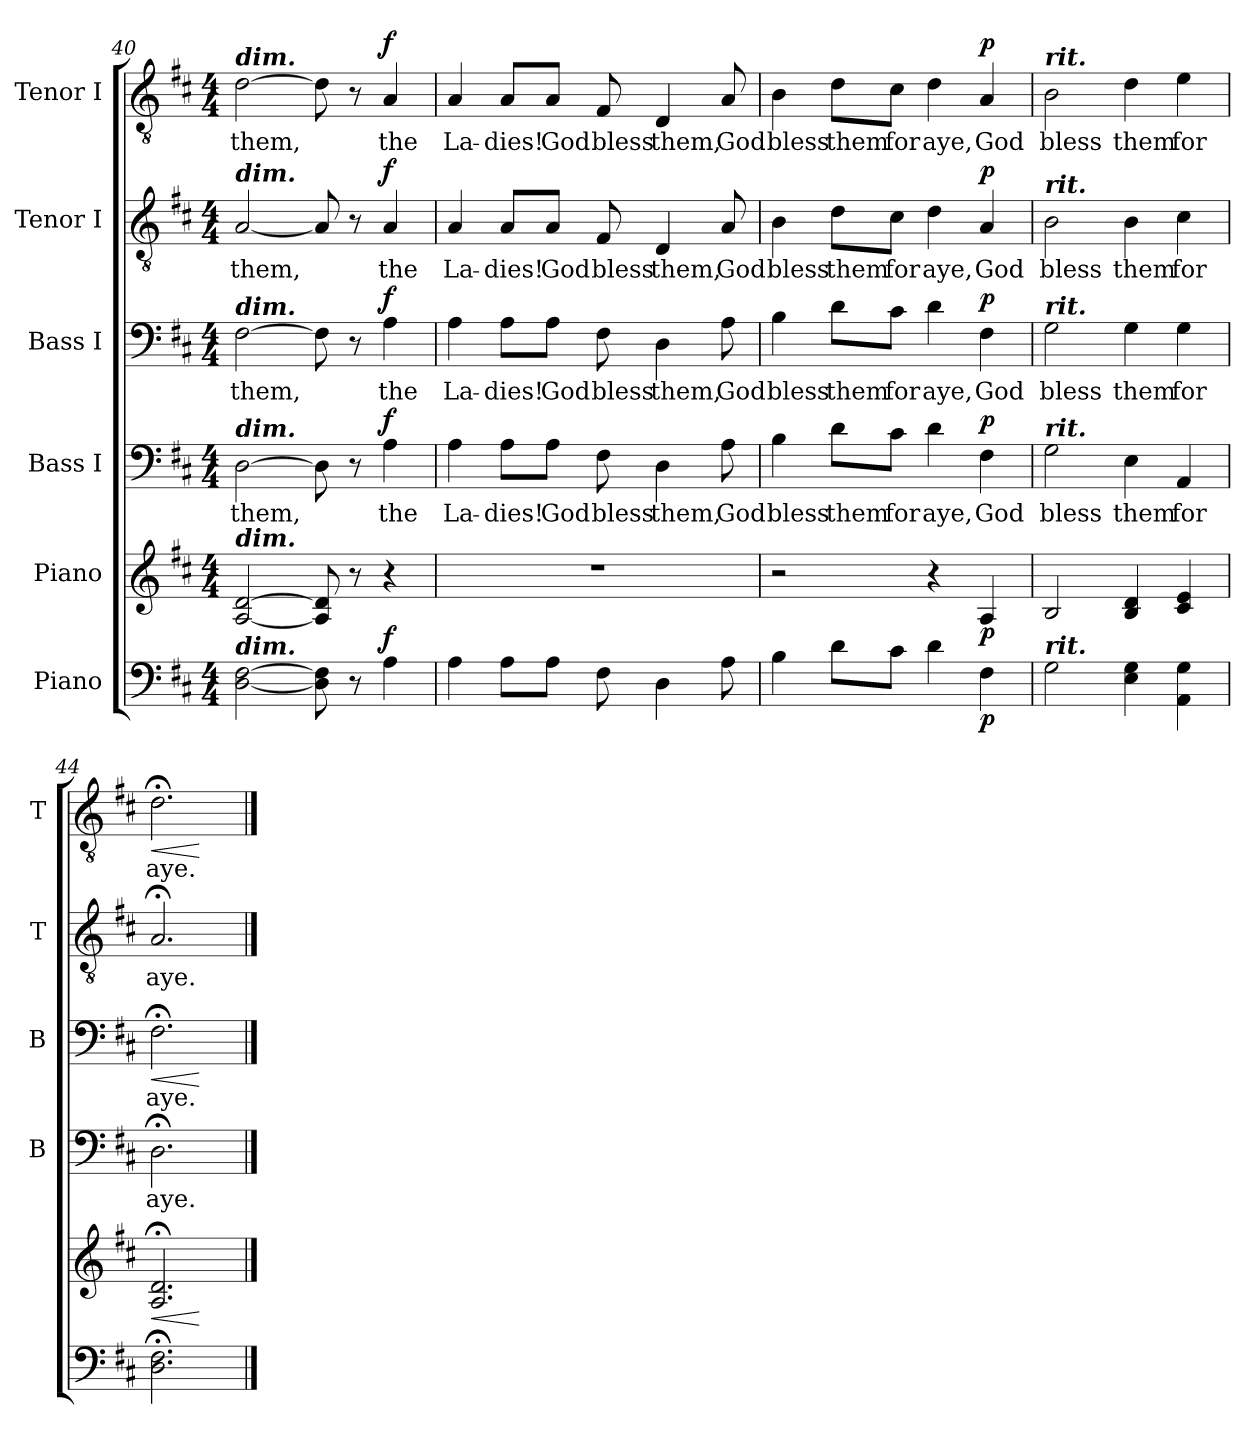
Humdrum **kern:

**kern	**dynam	**kern	**dynam	**kern	**text	**dynam	**kern	**text	**dynam	**kern	**text	**dynam	**kern	**text	**dynam
*part6	*part6	*part5	*part5	*part4	*part4	*part4	*part3	*part3	*part3	*part2	*part2	*part2	*part1	*part1	*part1
*staff6	*staff6	*staff5	*staff5	*staff4	*staff4	*staff4	*staff3	*staff3	*staff3	*staff2	*staff2	*staff2	*staff1	*staff1	*staff1
*I"Piano	*	*I"Piano	*	*I"Bass I	*	*	*I"Bass I	*	*	*I"Tenor I	*	*	*I"Tenor I	*	*
*	*	*	*	*I'B	*	*	*I'B	*	*	*I'T	*	*	*I'T	*	*
!!LO:LB:g=z
*clefF4	*	*clefG2	*	*clefF4	*	*	*clefF4	*	*	*clefGv2	*	*	*clefGv2	*	*
*k[f#c#]	*	*k[f#c#]	*	*k[f#c#]	*	*	*k[f#c#]	*	*	*k[f#c#]	*	*	*k[f#c#]	*	*
*D:	*	*D:	*	*D:	*	*	*D:	*	*	*D:	*	*	*D:	*	*
*M4/4	*	*M4/4	*	*M4/4	*	*	*M4/4	*	*	*M4/4	*	*	*M4/4	*	*
=40	=40	=40	=40	=40	=40	=40	=40	=40	=40	=40	=40	=40	=40	=40	=40
!	!	!	!	!	!	!	!	!	!	!	!	!	!LO:TX:a:Bi:t=dim.	!	!
!	!	!	!	!	!	!	!	!	!	!LO:TX:a:Bi:t=dim.	!	!	!	!	!
!	!	!	!	!	!	!	!LO:TX:a:Bi:t=dim.	!	!	!	!	!	!	!	!
!	!	!	!	!LO:TX:a:Bi:t=dim.	!	!	!	!	!	!	!	!	!	!	!
!	!	!LO:TX:a:Bi:t=dim.	!	!	!	!	!	!	!	!	!	!	!	!	!
!LO:TX:a:Bi:t=dim.	!	!	!	!	!	!	!	!	!	!	!	!	!	!	!
!	!	!	!	!	!LO:LY:b	!	!	!LO:LY:b	!	!	!LO:LY:b	!	!	!LO:LY:b	!
[2D [2F#	.	[2A [2d	.	[2D	them,	.	[2F#	them,	.	[2A	them,	.	[2d	them,	.
8D] 8F#]	.	8A] 8d]	.	8D]	.	.	8F#]	.	.	8A]	.	.	8d]	.	.
8r	.	8r	.	8r	.	.	8r	.	.	8r	.	.	8r	.	.
!	!LO:DY:a	!	!	!	!LO:LY:b	!LO:DY:b	!	!LO:LY:b	!LO:DY:b	!	!LO:LY:b	!LO:DY:b	!	!LO:LY:b	!LO:DY:b
4A	f	4r	.	4A	the	f	4A	the	f	4A	the	f	4A	the	f
=41	=41	=41	=41	=41	=41	=41	=41	=41	=41	=41	=41	=41	=41	=41	=41
!	!	!	!	!	!LO:LY:b	!	!	!LO:LY:b	!	!	!LO:LY:b	!	!	!LO:LY:b	!
4A	.	1r	.	4A	La-	.	4A	La-	.	4A	La-	.	4A	La-	.
!	!	!	!	!	!LO:LY:b	!	!	!LO:LY:b	!	!	!LO:LY:b	!	!	!LO:LY:b	!
8AL	.	.	.	8A\L	-dies!	.	8A\L	-dies!	.	8A/L	-dies!	.	8A/L	-dies!	.
!	!	!	!	!	!LO:LY:b	!	!	!LO:LY:b	!	!	!LO:LY:b	!	!	!LO:LY:b	!
8AJ	.	.	.	8A\J	God	.	8A\J	God	.	8A/J	God	.	8A/J	God	.
!	!	!	!	!	!LO:LY:b	!	!	!LO:LY:b	!	!	!LO:LY:b	!	!	!LO:LY:b	!
8F#	.	.	.	8F#	bless	.	8F#	bless	.	8F#	bless	.	8F#	bless	.
!	!	!	!	!	!LO:LY:b	!	!	!LO:LY:b	!	!	!LO:LY:b	!	!	!LO:LY:b	!
4D	.	.	.	4D	them,	.	4D	them,	.	4D	them,	.	4D	them,	.
!	!	!	!	!	!LO:LY:b	!	!	!LO:LY:b	!	!	!LO:LY:b	!	!	!LO:LY:b	!
8A	.	.	.	8A	God	.	8A	God	.	8A	God	.	8A	God	.
=42	=42	=42	=42	=42	=42	=42	=42	=42	=42	=42	=42	=42	=42	=42	=42
!	!	!	!	!	!LO:LY:b	!	!	!LO:LY:b	!	!	!LO:LY:b	!	!	!LO:LY:b	!
4B	.	2r	.	4B	bless	.	4B	bless	.	4B	bless	.	4B	bless	.
!	!	!	!	!	!LO:LY:b	!	!	!LO:LY:b	!	!	!LO:LY:b	!	!	!LO:LY:b	!
8dL	.	.	.	8d\L	them	.	8d\L	them	.	8d\L	them	.	8d\L	them	.
!	!	!	!	!	!LO:LY:b	!	!	!LO:LY:b	!	!	!LO:LY:b	!	!	!LO:LY:b	!
8c#J	.	.	.	8c#\J	for	.	8c#\J	for	.	8c#\J	for	.	8c#\J	for	.
!	!	!	!	!	!LO:LY:b	!	!	!LO:LY:b	!	!	!LO:LY:b	!	!	!LO:LY:b	!
4d	.	4r	.	4d	aye,	.	4d	aye,	.	4d	aye,	.	4d	aye,	.
!	!LO:DY:b	!	!LO:DY:b	!	!LO:LY:b	!LO:DY:b	!	!LO:LY:b	!LO:DY:b	!	!LO:LY:b	!LO:DY:b	!	!LO:LY:b	!LO:DY:b
4F#	p	4A	p	4F#	God	p	4F#	God	p	4A	God	p	4A	God	p
=43	=43	=43	=43	=43	=43	=43	=43	=43	=43	=43	=43	=43	=43	=43	=43
!	!	!	!	!	!	!	!	!	!	!	!	!	!LO:TX:a:Bi:t=rit.	!	!
!	!	!	!	!	!	!	!	!	!	!LO:TX:a:Bi:t=rit.	!	!	!	!	!
!	!	!	!	!	!	!	!LO:TX:a:Bi:t=rit.	!	!	!	!	!	!	!	!
!	!	!	!	!LO:TX:a:Bi:t=rit.	!	!	!	!	!	!	!	!	!	!	!
!LO:TX:a:Bi:t=rit.	!	!	!	!	!	!	!	!	!	!	!	!	!	!	!
!	!	!	!	!	!LO:LY:b	!	!	!LO:LY:b	!	!	!LO:LY:b	!	!	!LO:LY:b	!
2G	.	2B	.	2G	bless	.	2G	bless	.	2B	bless	.	2B	bless	.
!	!	!	!	!	!LO:LY:b	!	!	!LO:LY:b	!	!	!LO:LY:b	!	!	!LO:LY:b	!
4E 4G	.	4B 4d	.	4E	them	.	4G	them	.	4B	them	.	4d	them	.
!	!	!	!	!	!LO:LY:b	!	!	!LO:LY:b	!	!	!LO:LY:b	!	!	!LO:LY:b	!
4AA 4G	.	4c# 4e	.	4AA	for	.	4G	for	.	4c#	for	.	4e	for	.
=44	=44	=44	=44	=44	=44	=44	=44	=44	=44	=44	=44	=44	=44	=44	=44
!	!	!	!LO:HP:b	!	!	!	!	!	!	!	!	!	!	!	!
!	!	!	!LO:HP:n=1:b	!	!LO:LY:b	!	!	!LO:LY:b	!LO:HP:b	!	!	!	!	!	!
!	!	!	!	!	!	!	!	!	!LO:HP:n=1:b	!	!LO:LY:b	!	!	!LO:LY:b	!LO:HP:b
!	!	!	!	!	!	!	!	!	!	!	!	!	!	!	!LO:HP:n=1:b
2.D\; 2.F#\;	.	2.A;< 2.d;<	< >	2.D;<	aye.	.	2.F#;<\	aye.	< >	2.A;<	aye.	.	2.d;<	aye.	< >
.	.	.	] [	.	.	.	.	.	] [	.	.	.	.	.	] [
==	==	==	==	==	==	==	==	==	==	==	==	==	==	==	==
*-	*-	*-	*-	*-	*-	*-	*-	*-	*-	*-	*-	*-	*-	*-	*-
